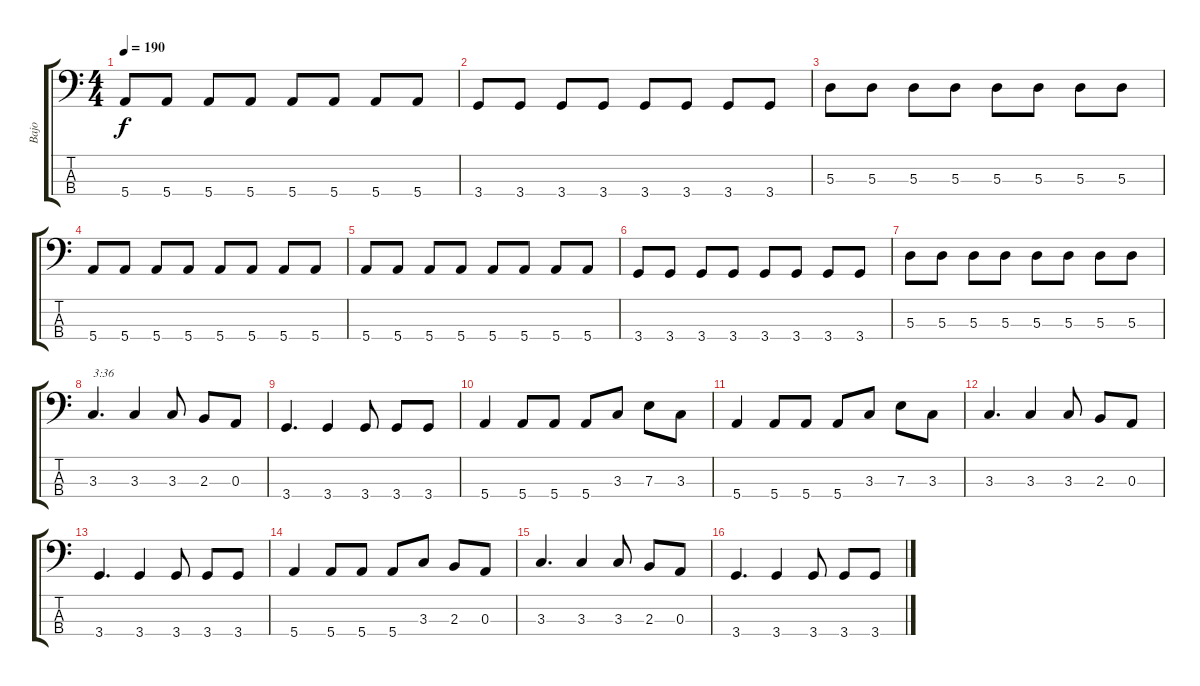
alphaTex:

\track ("Bajo" "Bajo") {instrument electricbassfinger}
\staff {score tabs}
\tuning (G2 D2 A1 E1) {hide}
\ts (4 4)
\tempo 190
\clef f4
\ks c
5.4.8{dy f} 5.4.8 5.4.8 5.4.8 5.4.8 5.4.8 5.4.8 5.4.8 |
3.4.8 3.4.8 3.4.8 3.4.8 3.4.8 3.4.8 3.4.8 3.4.8 |
5.3.8 5.3.8 5.3.8 5.3.8 5.3.8 5.3.8 5.3.8 5.3.8 |
5.4.8 5.4.8 5.4.8 5.4.8 5.4.8 5.4.8 5.4.8 5.4.8 |
5.4.8 5.4.8 5.4.8 5.4.8 5.4.8 5.4.8 5.4.8 5.4.8 |
3.4.8 3.4.8 3.4.8 3.4.8 3.4.8 3.4.8 3.4.8 3.4.8 |
5.3.8 5.3.8 5.3.8 5.3.8 5.3.8 5.3.8 5.3.8 5.3.8 |
3.3.4{d txt "3:36"} 3.3.4 3.3.8 2.3.8 0.3.8 |
3.4.4{d} 3.4.4 3.4.8 3.4.8 3.4.8 |
5.4.4 5.4.8 5.4.8 5.4.8 3.3.8 7.3.8 3.3.8 |
5.4.4 5.4.8 5.4.8 5.4.8 3.3.8 7.3.8 3.3.8 |
3.3.4{d} 3.3.4 3.3.8 2.3.8 0.3.8 |
3.4.4{d} 3.4.4 3.4.8 3.4.8 3.4.8 |
5.4.4 5.4.8 5.4.8 5.4.8 3.3.8 2.3.8 0.3.8 |
3.3.4{d} 3.3.4 3.3.8 2.3.8 0.3.8 |
3.4.4{d} 3.4.4 3.4.8 3.4.8 3.4.8
